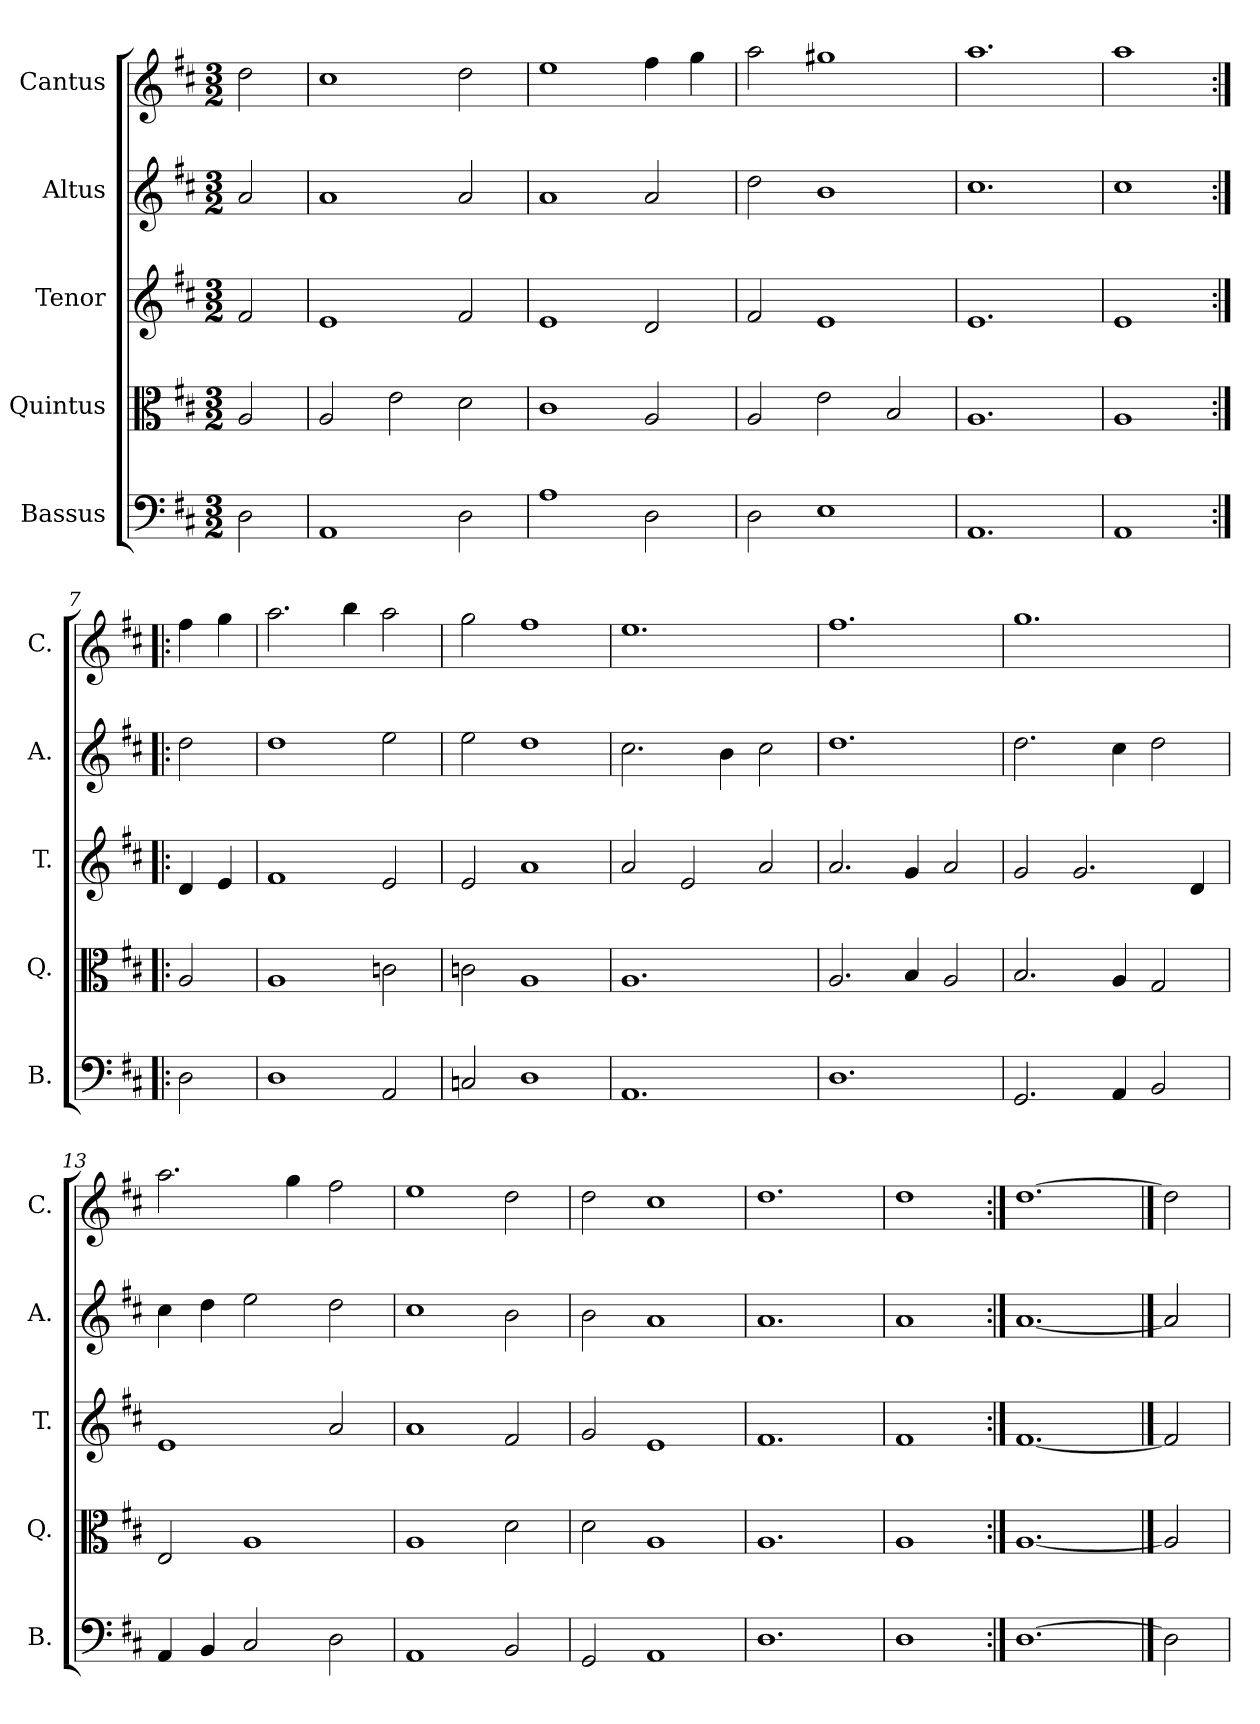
**kern	**kern	**kern	**kern	**kern
*part5	*part4	*part3	*part2	*part1
*staff5	*staff4	*staff3	*staff2	*staff1
*I"Bassus	*I"Quintus	*I"Tenor	*I"Altus	*I"Cantus
*I'B.	*I'Q.	*I'T.	*I'A.	*I'C.
*clefF4	*clefC3	*clefG2	*clefG2	*clefG2
*k[f#c#]	*k[f#c#]	*k[f#c#]	*k[f#c#]	*k[f#c#]
*D:	*D:	*D:	*D:	*D:
*M3/2	*M3/2	*M3/2	*M3/2	*M3/2
=1	=1	=1	=1	=1
2D\	2A/	2f#/	2a/	2dd\
=2	=2	=2	=2	=2
1AA	2A/	1e	1a	1cc#
.	2e\	.	.	.
2D\	2d\	2f#/	2a/	2dd\
=3	=3	=3	=3	=3
1A	1c#	1e	1a	1ee
2D\	2A/	2d/	2a/	4ff#\
.	.	.	.	4gg\
=4	=4	=4	=4	=4
2D\	2A/	2f#/	2dd\	2aa\
1E	2e\	1e	1b	1gg#X
.	2B/	.	.	.
=5	=5	=5	=5	=5
1.AA	1.A	1.e	1.cc#	1.aa
=6	=6	=6	=6	=6
1AA	1A	1e	1cc#	1aa
=7:|!|:	=7:|!|:	=7:|!|:	=7:|!|:	=7:|!|:
2D\	2A/	4d/	2dd\	4ff#\
.	.	4e/	.	4gg\
=8	=8	=8	=8	=8
1D	1A	1f#	1dd	2.aa\
.	.	.	.	4bb\
2AA/	2cn\	2e/	2ee\	2aa\
=9	=9	=9	=9	=9
2Cn/	2cn\	2e/	2ee\	2gg\
1D	1A	1a	1dd	1ff#
=10	=10	=10	=10	=10
1.AA	1.A	2a/	2.cc#\	1.ee
.	.	2e/	.	.
.	.	.	4b\	.
.	.	2a/	2cc#\	.
=11	=11	=11	=11	=11
1.D	2.A/	2.a/	1.dd	1.ff#
.	4B/	4g/	.	.
.	2A/	2a/	.	.
=12	=12	=12	=12	=12
2.GG/	2.B/	2g/	2.dd\	1.gg
.	.	2.g/	.	.
4AA/	4A/	.	4cc#\	.
2BB/	2G/	.	2dd\	.
.	.	4d/	.	.
=13	=13	=13	=13	=13
4AA/	2E/	1e	4cc#\	2.aa\
4BB/	.	.	4dd\	.
2C#/	1A	.	2ee\	.
.	.	.	.	4gg\
2D\	.	2a/	2dd\	2ff#\
=14	=14	=14	=14	=14
1AA	1A	1a	1cc#	1ee
2BB/	2d\	2f#/	2b\	2dd\
=15	=15	=15	=15	=15
2GG/	2d\	2g/	2b\	2dd\
1AA	1A	1e	1a	1cc#
!!LO:LB:g=z
=16	=16	=16	=16	=16
1.D	1.A	1.f#	1.a	1.dd
=17	=17	=17	=17	=17
1D	1A	1f#	1a	1dd
=18:|!	=18:|!	=18:|!	=18:|!	=18:|!
[1.D	[1.A	[1.f#	[1.a	[1.dd
==19	==19	==19	==19	==19
2D]	2A]	2f#]	2a]	2dd]
=	=	=	=	=
*-	*-	*-	*-	*-
